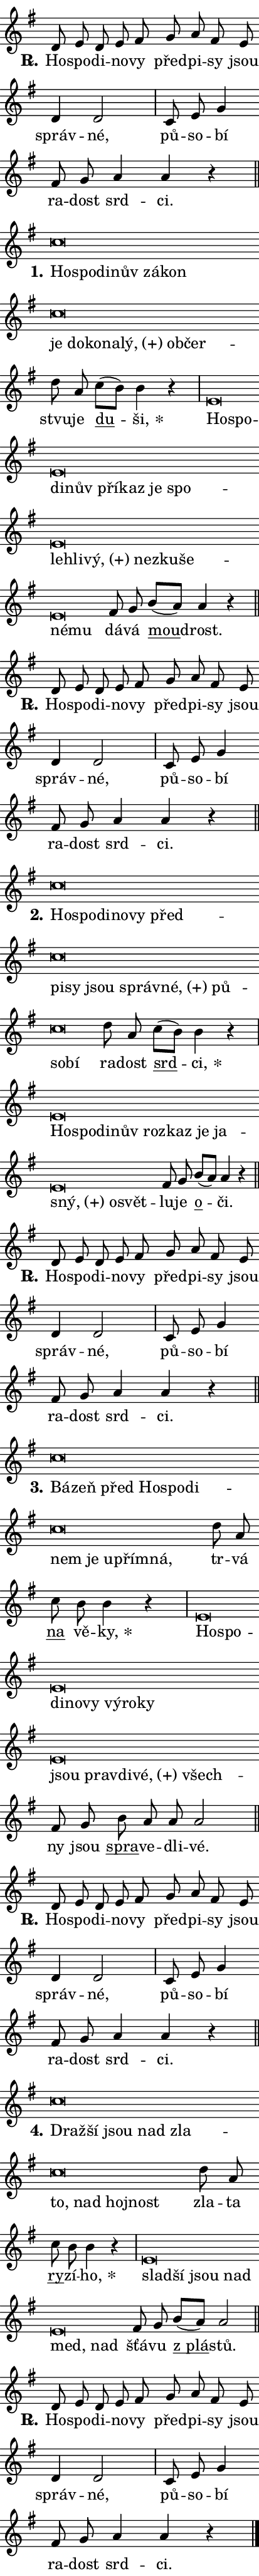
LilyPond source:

\version "2.22.1"
\header { tagline = "" }
\paper {
  indent = 0\cm
  top-margin = 0\cm
  right-margin = 0\cm
  bottom-margin = 0\cm
  left-margin = 0\cm
  paper-width = 7\cm
  page-breaking = #ly:one-page-breaking
  system-system-spacing.basic-distance = #11
  score-system-spacing.basic-distance = #11
  ragged-last = ##f
}


%% Author: Thomas Morley
%% https://lists.gnu.org/archive/html/lilypond-user/2020-05/msg00002.html
#(define (line-position grob)
"Returns position of @var[grob} in current system:
   @code{'start}, if at first time-step
   @code{'end}, if at last time-step
   @code{'middle} otherwise
"
  (let* ((col (ly:item-get-column grob))
         (ln (ly:grob-object col 'left-neighbor))
         (rn (ly:grob-object col 'right-neighbor))
         (col-to-check-left (if (ly:grob? ln) ln col))
         (col-to-check-right (if (ly:grob? rn) rn col))
         (break-dir-left
           (and
             (ly:grob-property col-to-check-left 'non-musical #f)
             (ly:item-break-dir col-to-check-left)))
         (break-dir-right
           (and
             (ly:grob-property col-to-check-right 'non-musical #f)
             (ly:item-break-dir col-to-check-right))))
        (cond ((eqv? 1 break-dir-left) 'start)
              ((eqv? -1 break-dir-right) 'end)
              (else 'middle))))

#(define (tranparent-at-line-position vctor)
  (lambda (grob)
  "Relying on @code{line-position} select the relevant enry from @var{vctor}.
Used to determine transparency,"
    (case (line-position grob)
      ((end) (not (vector-ref vctor 0)))
      ((middle) (not (vector-ref vctor 1)))
      ((start) (not (vector-ref vctor 2))))))

noteHeadBreakVisibility =
#(define-music-function (break-visibility)(vector?)
"Makes @code{NoteHead}s transparent relying on @var{break-visibility}"
#{
  \override NoteHead.transparent =
    #(tranparent-at-line-position break-visibility)
#})

#(define delete-ledgers-for-transparent-note-heads
  (lambda (grob)
    "Reads whether a @code{NoteHead} is transparent.
If so this @code{NoteHead} is removed from @code{'note-heads} from
@var{grob}, which is supposed to be @code{LedgerLineSpanner}.
As a result ledgers are not printed for this @code{NoteHead}"
    (let* ((nhds-array (ly:grob-object grob 'note-heads))
           (nhds-list
             (if (ly:grob-array? nhds-array)
                 (ly:grob-array->list nhds-array)
                 '()))
           ;; Relies on the transparent-property being done before
           ;; Staff.LedgerLineSpanner.after-line-breaking is executed.
           ;; This is fragile ...
           (to-keep
             (remove
               (lambda (nhd)
                 (ly:grob-property nhd 'transparent #f))
               nhds-list)))
      ;; TODO find a better method to iterate over grob-arrays, similiar
      ;; to filter/remove etc for lists
      ;; For now rebuilt from scratch
      (set! (ly:grob-object grob 'note-heads)  '())
      (for-each
        (lambda (nhd)
          (ly:pointer-group-interface::add-grob grob 'note-heads nhd))
        to-keep))))

hideNotes = {
  \noteHeadBreakVisibility #begin-of-line-visible
}
unHideNotes = {
  \noteHeadBreakVisibility #all-visible
}

% work-around for resetting accidentals
% https://lilypond.org/doc/v2.23/Documentation/notation/displaying-rhythms#unmetered-music
cadenzaMeasure = {
  \cadenzaOff
  \partial 1024 s1024
  \cadenzaOn
}

#(define-markup-command (accent layout props text) (markup?)
  "Underline accented syllable"
  (interpret-markup layout props
    #{\markup \override #'(offset . 4.3) \underline { #text }#}))

responsum = \markup \concat {
  "R" \hspace #-1.05 \path #0.1 #'((moveto 0 0.07) (lineto 0.9 0.8)) \hspace #0.05 "."
}

\layout {
    \context {
        \Staff
        \remove "Time_signature_engraver"
        \override LedgerLineSpanner.after-line-breaking = #delete-ledgers-for-transparent-note-heads
    }
    \context {
        \Voice {
            \override NoteHead.output-attributes = #'((class . "notehead"))
            \override Hairpin.height = #0.55
        }
    }
    \context {
        \Lyrics {
            \override StanzaNumber.output-attributes = #'((class . "stanzanumber"))
            \override LyricSpace.minimum-distance = #0.9
            \override LyricText.font-name = #"TeX Gyre Schola"
            \override LyricText.font-size = 1
            \override StanzaNumber.font-name = #"TeX Gyre Schola Bold"
            \override StanzaNumber.font-size = 1
        }
    }
}

% magnetic-lyrics.ily
%
%   written by
%     Jean Abou Samra <jean@abou-samra.fr>
%     Werner Lemberg <wl@gnu.org>
%
%   adapted by
%     Jiri Hon <jiri.hon@gmail.com>
%
% Version 2022-Apr-15

% https://www.mail-archive.com/lilypond-user@gnu.org/msg149350.html

#(define (Left_hyphen_pointer_engraver context)
   "Collect syllable-hyphen-syllable occurrences in lyrics and store
them in properties.  This engraver only looks to the left.  For
example, if the lyrics input is @code{foo -- bar}, it does the
following.

@itemize @bullet
@item
Set the @code{text} property of the @code{LyricHyphen} grob between
@q{foo} and @q{bar} to @code{foo}.

@item
Set the @code{left-hyphen} property of the @code{LyricText} grob with
text @q{foo} to the @code{LyricHyphen} grob between @q{foo} and
@q{bar}.
@end itemize

Use this auxiliary engraver in combination with the
@code{lyric-@/text::@/apply-@/magnetic-@/offset!} hook."
   (let ((hyphen #f)
         (text #f))
     (make-engraver
      (acknowledgers
       ((lyric-syllable-interface engraver grob source-engraver)
        (set! text grob)))
      (end-acknowledgers
       ((lyric-hyphen-interface engraver grob source-engraver)
        ;(when (not (grob::has-interface grob 'lyric-space-interface))
          (set! hyphen grob)));)
      ((stop-translation-timestep engraver)
       (when (and text hyphen)
         (ly:grob-set-object! text 'left-hyphen hyphen))
       (set! text #f)
       (set! hyphen #f)))))

#(define (lyric-text::apply-magnetic-offset! grob)
   "If the space between two syllables is less than the value in
property @code{LyricText@/.details@/.squash-threshold}, move the right
syllable to the left so that it gets concatenated with the left
syllable.

Use this function as a hook for
@code{LyricText@/.after-@/line-@/breaking} if the
@code{Left_@/hyphen_@/pointer_@/engraver} is active."
   (let ((hyphen (ly:grob-object grob 'left-hyphen #f)))
     (when hyphen
       (let ((left-text (ly:spanner-bound hyphen LEFT)))
         (when (grob::has-interface left-text 'lyric-syllable-interface)
           (let* ((common (ly:grob-common-refpoint grob left-text X))
                  (this-x-ext (ly:grob-extent grob common X))
                  (left-x-ext
                   (begin
                     ;; Trigger magnetism for left-text.
                     (ly:grob-property left-text 'after-line-breaking)
                     (ly:grob-extent left-text common X)))
                  ;; `delta` is the gap width between two syllables.
                  (delta (- (interval-start this-x-ext)
                            (interval-end left-x-ext)))
                  (details (ly:grob-property grob 'details))
                  (threshold (assoc-get 'squash-threshold details 0.2)))
             (when (< delta threshold)
               (let* (;; We have to manipulate the input text so that
                      ;; ligatures crossing syllable boundaries are not
                      ;; disabled.  For languages based on the Latin
                      ;; script this is essentially a beautification.
                      ;; However, for non-Western scripts it can be a
                      ;; necessity.
                      (lt (ly:grob-property left-text 'text))
                      (rt (ly:grob-property grob 'text))
                      (is-space (grob::has-interface hyphen 'lyric-space-interface))
                      (space (if is-space " " ""))
                      (space-markup (grob-interpret-markup grob " "))
                      (space-size (interval-length (ly:stencil-extent space-markup X)))
                      (extra-delta (if is-space space-size 0))
                      ;; Append new syllable.
                      (ltrt-space (if (and (string? lt) (string? rt))
                                (string-append lt space rt)
                                (make-concat-markup (list lt space rt))))
                      ;; Right-align `ltrt` to the right side.
                      (ltrt-space-markup (grob-interpret-markup
                               grob
                               (make-translate-markup
                                (cons (interval-length this-x-ext) 0)
                                (make-right-align-markup ltrt-space)))))
                 (begin
                   ;; Don't print `left-text`.
                   (ly:grob-set-property! left-text 'stencil #f)
                   ;; Set text and stencil (which holds all collected
                   ;; syllables so far) and shift it to the left.
                   (ly:grob-set-property! grob 'text ltrt-space)
                   (ly:grob-set-property! grob 'stencil ltrt-space-markup)
                   (ly:grob-translate-axis! grob (- (- delta extra-delta)) X))))))))))


#(define (lyric-hyphen::displace-bounds-first grob)
   ;; Make very sure this callback isn't triggered too early.
   (let ((left (ly:spanner-bound grob LEFT))
         (right (ly:spanner-bound grob RIGHT)))
     (ly:grob-property left 'after-line-breaking)
     (ly:grob-property right 'after-line-breaking)
     (ly:lyric-hyphen::print grob)))

squashThreshold = #0.4

\layout {
  \context {
    \Lyrics
    \consists #Left_hyphen_pointer_engraver
    \override LyricText.after-line-breaking =
      #lyric-text::apply-magnetic-offset!
    \override LyricHyphen.stencil = #lyric-hyphen::displace-bounds-first
    \override LyricText.details.squash-threshold = \squashThreshold
    \override LyricHyphen.minimum-distance = 0
    \override LyricHyphen.minimum-length = \squashThreshold
  }
}

squash = \override LyricText.details.squash-threshold = 9999
unSquash = \override LyricText.details.squash-threshold = \squashThreshold

left = \override LyricText.self-alignment-X = #LEFT
unLeft = \revert LyricText.self-alignment-X

starOffset = #(lambda (grob) 
                (let ((x_offset (ly:self-alignment-interface::aligned-on-x-parent grob)))
                  (if (= x_offset 0) 0 (+ x_offset 1.2))))

star = #(define-music-function (syllable)(string?)
"Append star separator at the end of a syllable"
#{
  \once \override LyricText.X-offset = #starOffset
  \lyricmode { \markup {
    #syllable
    \override #'((font-name . "TeX Gyre Schola Bold")) \hspace #0.2 \lower #0.65 \larger "*"
  } }
#})

starAccent = #(define-music-function (syllable)(string?)
"Append star separator at the end of a syllable and make accent"
#{
  \once \override LyricText.X-offset = #starOffset
  \lyricmode { \markup {
    \accent #syllable
    \override #'((font-name . "TeX Gyre Schola Bold")) \hspace #0.2 \lower #0.65 \larger "*"
  } }
#})

breath = #(define-music-function (syllable)(string?)
"Append breathing indicator at the end of a syllable"
#{
  \lyricmode { \markup { #syllable "+" } }
#})

optionalBreath = #(define-music-function (syllable)(string?)
"Append optional breathing indicator at the end of a syllable"
#{
  \lyricmode { \markup { #syllable "(+)" } }
#})


\score {
    <<
        \new Voice = "melody" { \cadenzaOn \key g \major \relative { d'8 e d e fis \bar "" g a fis e \bar "" d4 d2 \cadenzaMeasure \bar "|" c8 e g4 \bar "" fis8 g a4 a r \cadenzaMeasure \bar "||" \break }
\relative { c''\breve*1/16 \hideNotes \breve*1/16 \bar "" \breve*1/16 \bar "" \breve*1/16 \bar "" \breve*1/16 \bar "" \breve*1/16 \bar "" \breve*1/16 \bar "" \breve*1/16 \bar "" \breve*1/16 \bar "" \breve*1/16 \bar "" \breve*1/16 \bar "" \breve*1/16 \breve*1/16 \bar "" \unHideNotes d8 a \bar "" c[( b)] b4 r \cadenzaMeasure \bar "|" e,\breve*1/16 \hideNotes \breve*1/16 \bar "" \breve*1/16 \bar "" \breve*1/16 \bar "" \breve*1/16 \bar "" \breve*1/16 \bar "" \breve*1/16 \bar "" \breve*1/16 \bar "" \breve*1/16 \bar "" \breve*1/16 \bar "" \breve*1/16 \bar "" \breve*1/16 \bar "" \breve*1/16 \bar "" \breve*1/16 \bar "" \breve*1/16 \breve*1/16 \bar "" \unHideNotes fis8 g \bar "" b[( a)] a4 r \cadenzaMeasure \bar "||" \break }
\relative { d'8 e d e fis \bar "" g a fis e \bar "" d4 d2 \cadenzaMeasure \bar "|" c8 e g4 \bar "" fis8 g a4 a r \cadenzaMeasure \bar "||" \break }
\relative { c''\breve*1/16 \hideNotes \breve*1/16 \bar "" \breve*1/16 \bar "" \breve*1/16 \bar "" \breve*1/16 \bar "" \breve*1/16 \bar "" \breve*1/16 \bar "" \breve*1/16 \bar "" \breve*1/16 \bar "" \breve*1/16 \bar "" \breve*1/16 \bar "" \breve*1/16 \bar "" \breve*1/16 \breve*1/16 \bar "" \unHideNotes d8 a \bar "" c[( b)] b4 r \cadenzaMeasure \bar "|" e,\breve*1/16 \hideNotes \breve*1/16 \bar "" \breve*1/16 \bar "" \breve*1/16 \bar "" \breve*1/16 \bar "" \breve*1/16 \bar "" \breve*1/16 \bar "" \breve*1/16 \bar "" \breve*1/16 \bar "" \breve*1/16 \breve*1/16 \bar "" \unHideNotes fis8 g \bar "" b[( a)] a4 r \cadenzaMeasure \bar "||" \break }
\relative { d'8 e d e fis \bar "" g a fis e \bar "" d4 d2 \cadenzaMeasure \bar "|" c8 e g4 \bar "" fis8 g a4 a r \cadenzaMeasure \bar "||" \break }
\relative { c''\breve*1/16 \hideNotes \breve*1/16 \bar "" \breve*1/16 \bar "" \breve*1/16 \bar "" \breve*1/16 \bar "" \breve*1/16 \bar "" \breve*1/16 \bar "" \breve*1/16 \bar "" \breve*1/16 \bar "" \breve*1/16 \breve*1/16 \bar "" \unHideNotes d8 a \bar "" c b b4 r \cadenzaMeasure \bar "|" e,\breve*1/16 \hideNotes \breve*1/16 \bar "" \breve*1/16 \bar "" \breve*1/16 \bar "" \breve*1/16 \bar "" \breve*1/16 \bar "" \breve*1/16 \bar "" \breve*1/16 \bar "" \breve*1/16 \bar "" \breve*1/16 \bar "" \breve*1/16 \bar "" \breve*1/16 \breve*1/16 \bar "" \unHideNotes fis8 g \bar "" b a a a2 \cadenzaMeasure \bar "||" \break }
\relative { d'8 e d e fis \bar "" g a fis e \bar "" d4 d2 \cadenzaMeasure \bar "|" c8 e g4 \bar "" fis8 g a4 a r \cadenzaMeasure \bar "||" \break }
\relative { c''\breve*1/16 \hideNotes \breve*1/16 \bar "" \breve*1/16 \bar "" \breve*1/16 \bar "" \breve*1/16 \bar "" \breve*1/16 \bar "" \breve*1/16 \bar "" \breve*1/16 \breve*1/16 \bar "" \unHideNotes d8 a \bar "" c b b4 r \cadenzaMeasure \bar "|" e,\breve*1/16 \hideNotes \breve*1/16 \bar "" \breve*1/16 \bar "" \breve*1/16 \bar "" \breve*1/16 \breve*1/16 \bar "" \unHideNotes fis8 g \bar "" b[( a)] a2 \cadenzaMeasure \bar "||" \break }
\relative { d'8 e d e fis \bar "" g a fis e \bar "" d4 d2 \cadenzaMeasure \bar "|" c8 e g4 \bar "" fis8 g a4 a r \cadenzaMeasure \bar "||" \break } \bar "|." }
        \new Lyrics \lyricsto "melody" { \lyricmode { \set stanza = \responsum
Ho -- spo -- di -- no -- vy před -- pi -- sy jsou správ -- né, pů -- so -- bí ra -- dost srd -- ci.
\set stanza = "1."
\left Ho -- \squash spo -- di -- nův zá -- kon je do -- ko -- na -- \optionalBreath lý, ob -- čer -- \unLeft \unSquash stvu -- je \markup \accent du -- \star ši, \left Ho -- \squash spo -- di -- nův pří -- kaz je spo -- leh -- li -- \optionalBreath vý, ne -- zku -- še -- né -- mu \unLeft \unSquash dá -- vá \markup \accent mou -- drost.
\set stanza = \responsum
Ho -- spo -- di -- no -- vy před -- pi -- sy jsou správ -- né, pů -- so -- bí ra -- dost srd -- ci.
\set stanza = "2."
\left Ho -- \squash spo -- di -- no -- vy před -- pi -- sy jsou správ -- \optionalBreath né, pů -- so -- bí \unLeft \unSquash ra -- dost \markup \accent srd -- \star ci, \left Ho -- \squash spo -- di -- nův roz -- kaz je ja -- \optionalBreath sný, o -- svět -- \unLeft \unSquash lu -- je \markup \accent o -- či.
\set stanza = \responsum
Ho -- spo -- di -- no -- vy před -- pi -- sy jsou správ -- né, pů -- so -- bí ra -- dost srd -- ci.
\set stanza = "3."
\left Bá -- \squash zeň před Ho -- spo -- di -- nem je u -- přím -- ná, \unLeft \unSquash tr -- vá \markup \accent na vě -- \star ky, \left Ho -- \squash spo -- di -- no -- vy vý -- ro -- ky jsou prav -- di -- \optionalBreath vé, všech -- \unLeft \unSquash ny jsou \markup \accent spra -- ve -- dli -- vé.
\set stanza = \responsum
Ho -- spo -- di -- no -- vy před -- pi -- sy jsou správ -- né, pů -- so -- bí ra -- dost srd -- ci.
\set stanza = "4."
\left Draž -- \squash ší jsou nad zla -- to, nad hoj -- nost \unLeft \unSquash zla -- ta \markup \accent ry -- zí -- \star ho, \left slad -- \squash ší jsou nad med, nad \unLeft \unSquash šťá -- vu \markup \accent "z plá" -- stů.
\set stanza = \responsum
Ho -- spo -- di -- no -- vy před -- pi -- sy jsou správ -- né, pů -- so -- bí ra -- dost srd -- ci. } }
    >>
    \layout {}
}
